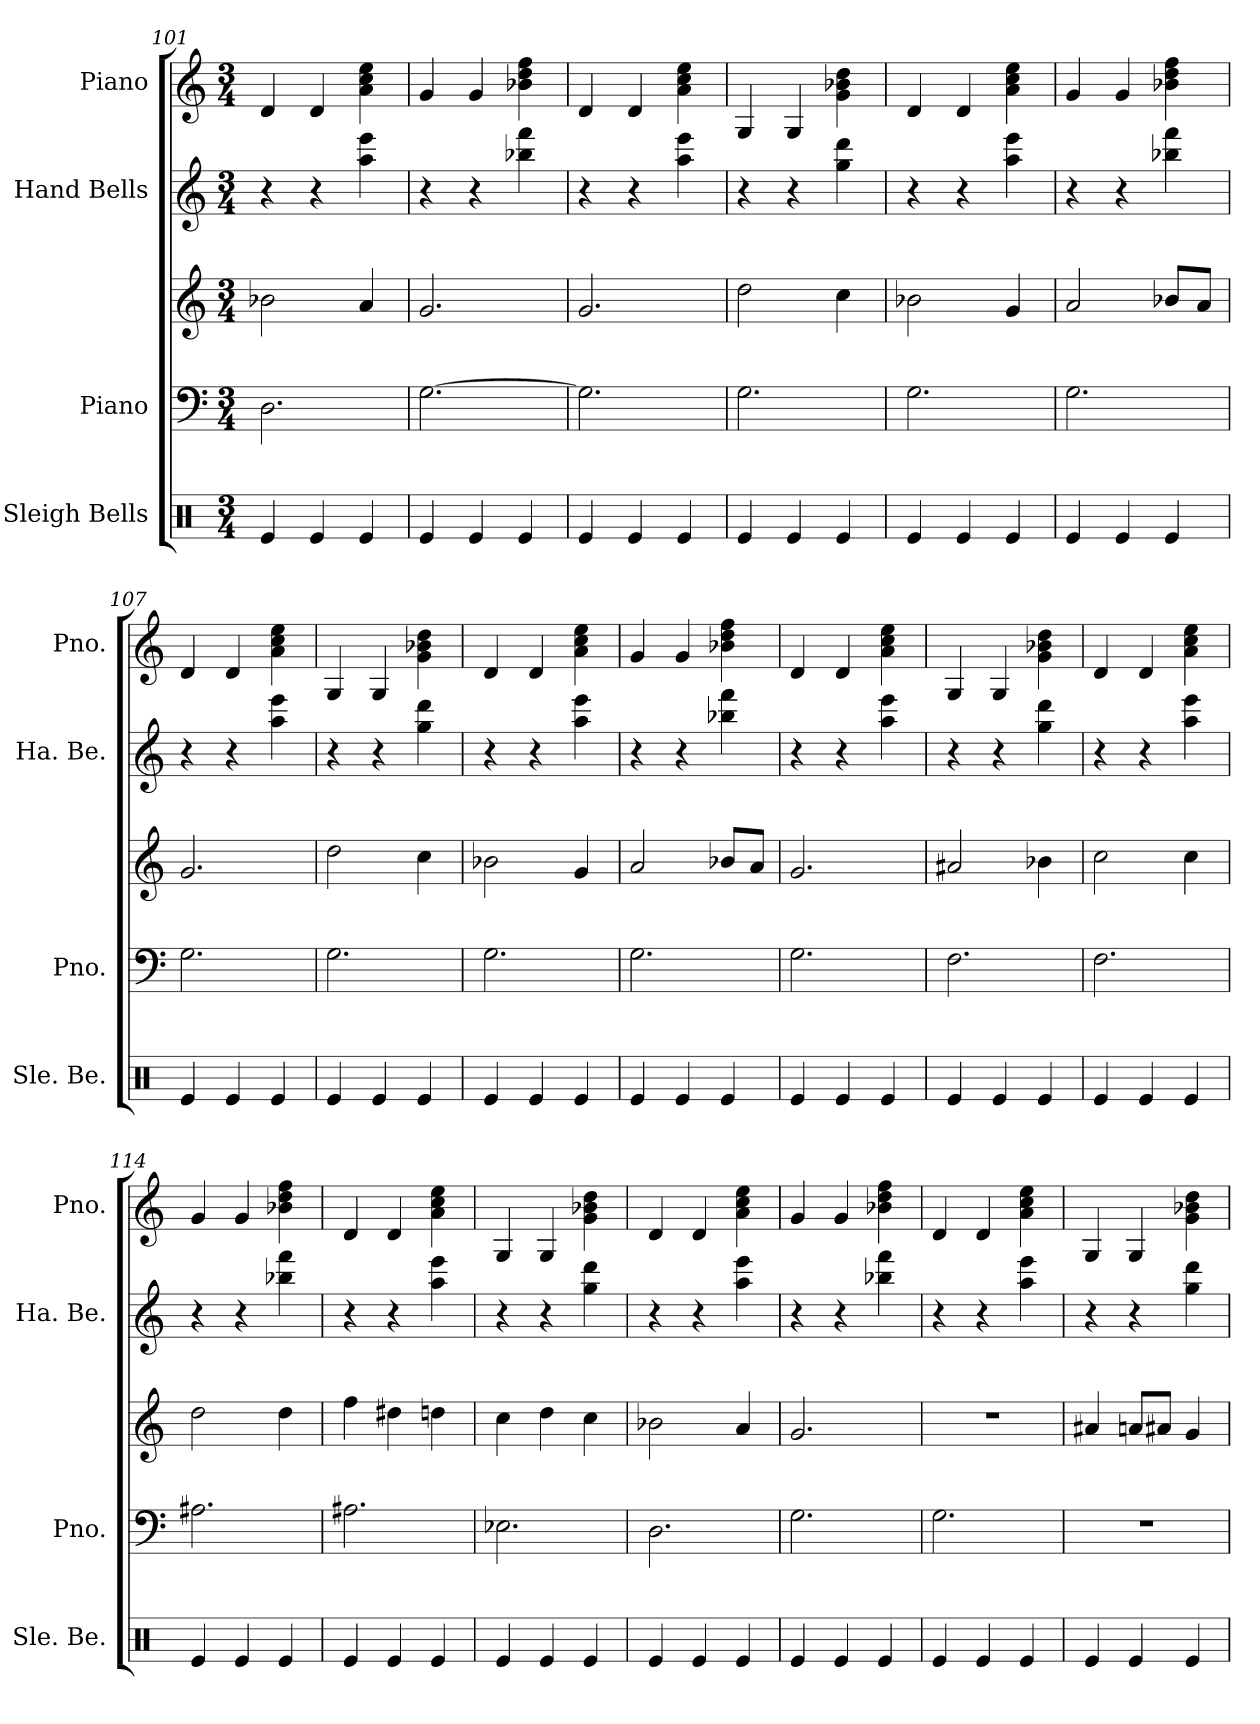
**kern	**kern	**kern	**kern	**kern
*part4	*part3	*part3	*part2	*part1
*staff5	*staff4	*staff3	*staff2	*staff1
*I"Sleigh Bells	*I"Piano	*	*I"Hand Bells	*I"Piano
*I'Sle. Be.	*I'Pno.	*	*I'Ha. Be.	*I'Pno.
*clefX	*clefF4	*clefG2	*clefG2	*clefG2
*k[]	*k[]	*k[]	*k[]	*k[]
*M3/4	*M3/4	*M3/4	*M3/4	*M3/4
=101	=101	=101	=101	=101
4Rei/	2.Di\	2b-Xi\	4r	4di/
4Rei/	.	.	4r	4di/
4Rei/	.	4ai/	4aai\ 4eeei\	4ai\ 4cci\ 4eei\
!!LO:LB:g=z
=102	=102	=102	=102	=102
4Rei/	[2.Gi\	2.gi/	4r	4gi/
4Rei/	.	.	4r	4gi/
4Rei/	.	.	4bb-Xi\ 4fffi\	4b-Xi\ 4ddi\ 4ffi\
=103	=103	=103	=103	=103
4Rei/	2.Gi\]	2.gi/	4r	4di/
4Rei/	.	.	4r	4di/
4Rei/	.	.	4aai\ 4eeei\	4ai\ 4cci\ 4eei\
=104	=104	=104	=104	=104
4Rej/	2.Gj\	2ddj\	4r	4Gj/
4Rej/	.	.	4r	4Gj/
4Rej/	.	4ccj\	4ggj\ 4dddj\	4gj\ 4b-Xj\ 4ddj\
=105	=105	=105	=105	=105
4Rej/	2.Gj\	2b-Xj\	4r	4dj/
4Rej/	.	.	4r	4dj/
4Rej/	.	4gj/	4aaj\ 4eeej\	4aj\ 4ccj\ 4eej\
=106	=106	=106	=106	=106
4Rej/	2.Gj\	2aj/	4r	4gj/
4Rej/	.	.	4r	4gj/
4Rej/	.	8b-Xj/L	4bb-Xj\ 4fffj\	4b-Xj\ 4ddj\ 4ffj\
.	.	8aj/J	.	.
=107	=107	=107	=107	=107
4Rej/	2.Gj\	2.gj/	4r	4dj/
4Rej/	.	.	4r	4dj/
4Rej/	.	.	4aaj\ 4eeej\	4aj\ 4ccj\ 4eej\
=108	=108	=108	=108	=108
4Rej/	2.Gj\	2ddj\	4r	4Gj/
4Rej/	.	.	4r	4Gj/
4Rej/	.	4ccj\	4ggj\ 4dddj\	4gj\ 4b-Xj\ 4ddj\
=109	=109	=109	=109	=109
4Rej/	2.Gj\	2b-Xj\	4r	4dj/
4Rej/	.	.	4r	4dj/
4Rej/	.	4gj/	4aaj\ 4eeej\	4aj\ 4ccj\ 4eej\
!!LO:PB:g=z
=110	=110	=110	=110	=110
4Rej/	2.Gj\	2aj/	4r	4gj/
4Rej/	.	.	4r	4gj/
4Rej/	.	8b-Xj/L	4bb-Xj\ 4fffj\	4b-Xj\ 4ddj\ 4ffj\
.	.	8aj/J	.	.
=111	=111	=111	=111	=111
4Rej/	2.Gj\	2.gj/	4r	4dj/
4Rej/	.	.	4r	4dj/
4Rej/	.	.	4aaj\ 4eeej\	4aj\ 4ccj\ 4eej\
=112	=112	=112	=112	=112
4Rej/	2.Fj\	2a#Xj/	4r	4Gj/
4Rej/	.	.	4r	4Gj/
4Rej/	.	4b-Xj\	4ggj\ 4dddj\	4gj\ 4b-Xj\ 4ddj\
=113	=113	=113	=113	=113
4Rej/	2.Fj\	2ccj\	4r	4dj/
4Rej/	.	.	4r	4dj/
4Rej/	.	4ccj\	4aaj\ 4eeej\	4aj\ 4ccj\ 4eej\
=114	=114	=114	=114	=114
4Rej/	2.A#Xj\	2ddj\	4r	4gj/
4Rej/	.	.	4r	4gj/
4Rej/	.	4ddj\	4bb-Xj\ 4fffj\	4b-Xj\ 4ddj\ 4ffj\
=115	=115	=115	=115	=115
4Rej/	2.A#Xj\	4ffj\	4r	4dj/
4Rej/	.	4dd#Xj\	4r	4dj/
4Rej/	.	4ddnj\	4aaj\ 4eeej\	4aj\ 4ccj\ 4eej\
=116	=116	=116	=116	=116
4Rej/	2.E-Xj\	4ccj\	4r	4Gj/
4Rej/	.	4ddj\	4r	4Gj/
4Rej/	.	4ccj\	4ggj\ 4dddj\	4gj\ 4b-Xj\ 4ddj\
=117	=117	=117	=117	=117
4Rej/	2.Dj\	2b-Xj\	4r	4dj/
4Rej/	.	.	4r	4dj/
4Rej/	.	4aj/	4aaj\ 4eeej\	4aj\ 4ccj\ 4eej\
!!LO:LB:g=z
=118	=118	=118	=118	=118
4Rej/	2.Gj\	2.gj/	4r	4gj/
4Rej/	.	.	4r	4gj/
4Rej/	.	.	4bb-Xj\ 4fffj\	4b-Xj\ 4ddj\ 4ffj\
=119	=119	=119	=119	=119
4Rej/	2.Gj\	2.r	4r	4dj/
4Rej/	.	.	4r	4dj/
4Rej/	.	.	4aaj\ 4eeej\	4aj\ 4ccj\ 4eej\
=120	=120	=120	=120	=120
4ReZ/	2.r	4a#XZ/	4r	4GZ/
4ReZ/	.	8anZ/L	4r	4GZ/
.	.	8a#XZ/J	.	.
4ReZ/	.	4gZ/	4ggZ\ 4dddZ\	4gZ\ 4b-XZ\ 4ddZ\
=	=	=	=	=
*-	*-	*-	*-	*-
